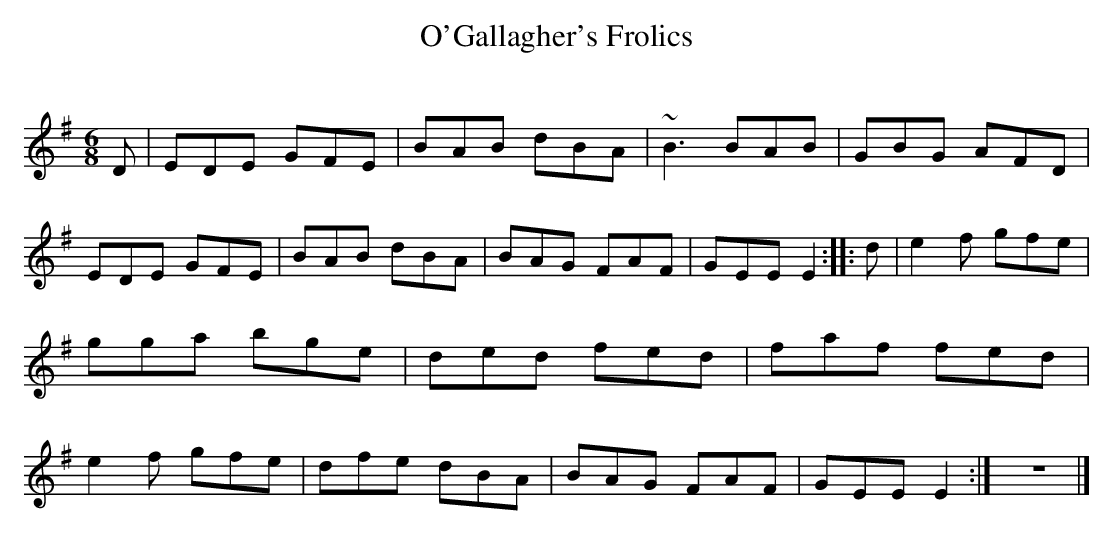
X:1
T:O'Gallagher's Frolics
C:
M:6/8
L:1/8
K:Em
D |EDE GFE |BAB dBA |~B3 BAB |GBG AFD |EDE GFE |BAB dBA |BAG FAF |GEE E2 ::d |e2 f gfe |gga bge |ded fed |faf fed |e2 f gfe |dfe dBA |BAG FAF |GEE E2 :|z6 |]
